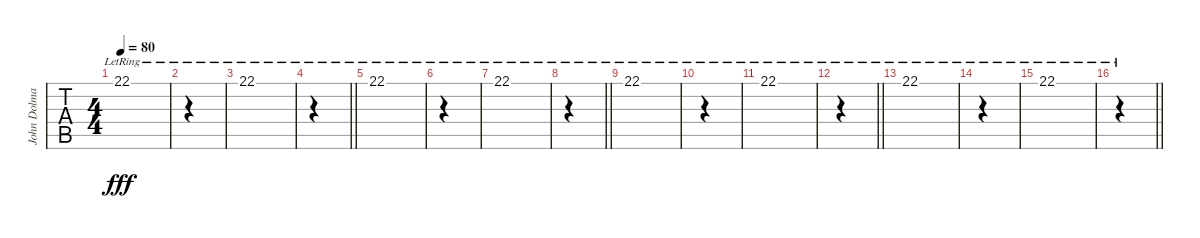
\track ("John Dolmayan (soundeffects)" "John Dolma") {instrument applause}
\staff {tabs}
\tuning (E4 B3 G3 D3 A2 E2) {hide}
\ts (4 4)
\tempo 80
\clef g2
\ks c
22.1{hac lr}.1{dy fff volume 11 instrument glockenspiel} |
|
22.1{hac lr}.1{volume 11 instrument glockenspiel} |
\barLineRight lightlight
|
22.1{hac lr}.1{volume 11 instrument glockenspiel} |
|
22.1{hac lr}.1{volume 11 instrument glockenspiel} |
\barLineRight lightlight
|
22.1{hac lr}.1{volume 11 instrument glockenspiel} |
|
22.1{hac lr}.1{volume 11 instrument glockenspiel} |
\barLineRight lightlight
|
22.1{hac lr}.1{volume 11 instrument glockenspiel} |
|
22.1{hac lr}.1{volume 11 instrument glockenspiel} |
\barLineRight lightlight
